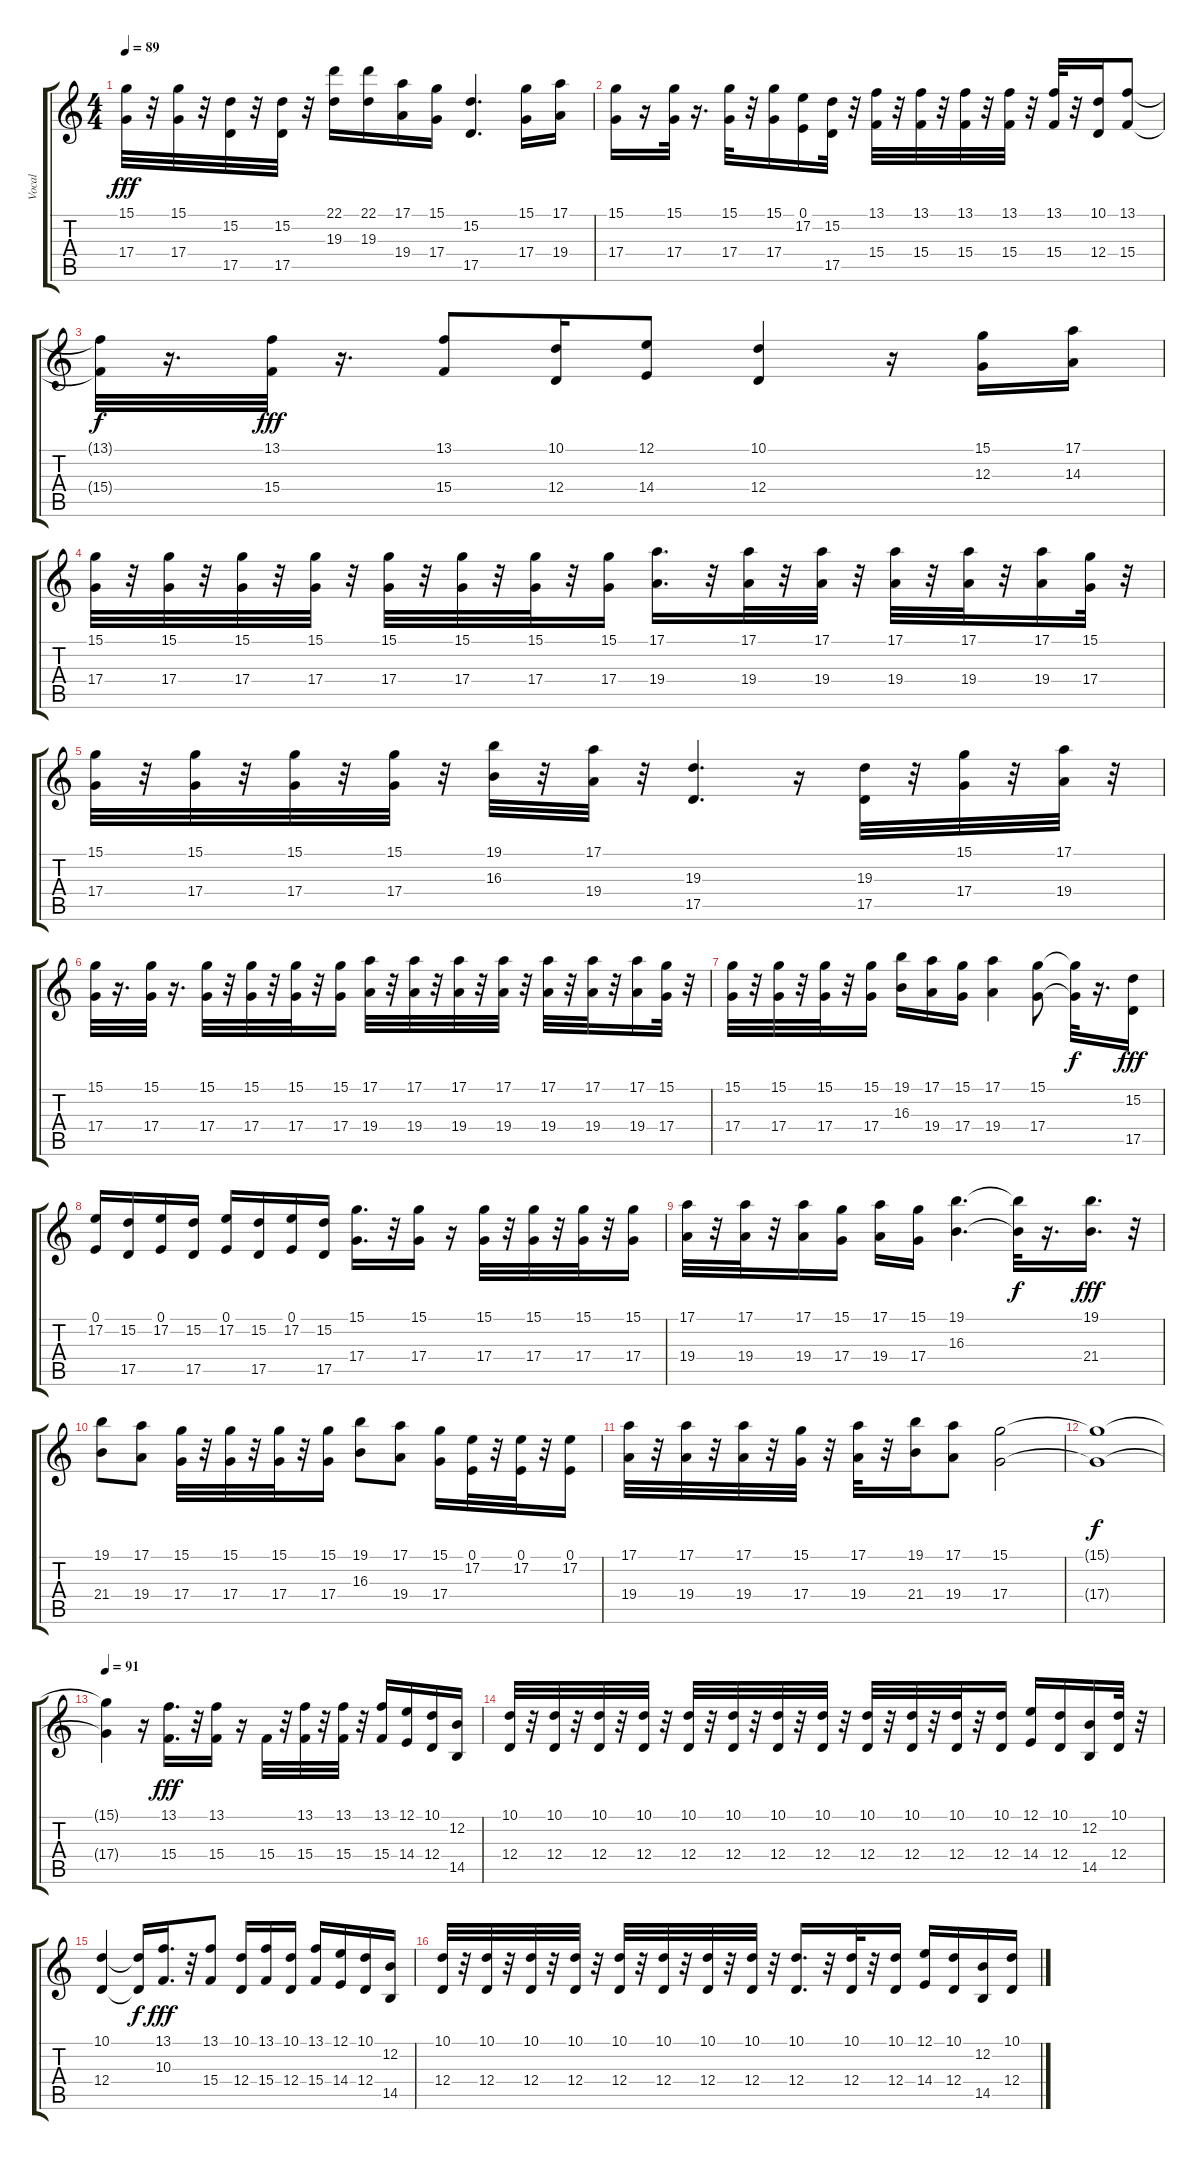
\track ("Vocal" "Vocal") {instrument synthbrass2}
\staff {score tabs}
\tuning (E4 B3 G3 D3 A2 E2) {hide}
\ts (4 4)
\tempo 89
\clef g2
\ks c
(15.1 17.4).32{dy fff} r.32 (15.1 17.4).32 r.32 (15.2 17.5).32 r.32 (15.2 17.5).32 r.32 (22.1 19.3).16 (22.1 19.3).16 (17.1 19.4).16 (15.1 17.4).16 (15.2 17.5).4{d} (15.1 17.4).16 (17.1 19.4).16 |
(15.1 17.4).16 r.16 (15.1 17.4).32 r.16{d} (15.1 17.4).32 r.32 (15.1 17.4).16 (0.1 17.2).16 (15.2 17.5).32 r.32 (13.1 15.4).32 r.32 (13.1 15.4).32 r.32 (13.1 15.4).32 r.32 (13.1 15.4).32 r.32 (13.1 15.4).32 r.32 (10.1 12.4).16 (13.1 15.4).8 |
(13.1{t} 15.4{t}).32{dy f} r.16{d} (13.1 15.4).32{dy fff} r.16{d} (13.1 15.4).8 (10.1 12.4).16 (12.1 14.4).8 (10.1 12.4).4 r.16 (15.1 12.3).16 (17.1 14.3).16 |
(15.1 17.4).32 r.32 (15.1 17.4).32 r.32 (15.1 17.4).32 r.32 (15.1 17.4).32 r.32 (15.1 17.4).32 r.32 (15.1 17.4).32 r.32 (15.1 17.4).32 r.32 (15.1 17.4).16 (17.1 19.4).16{d} r.32 (17.1 19.4).32 r.32 (17.1 19.4).32 r.32 (17.1 19.4).32 r.32 (17.1 19.4).32 r.32 (17.1 19.4).16 (15.1 17.4).32 r.32 |
(15.1 17.4).32 r.32 (15.1 17.4).32 r.32 (15.1 17.4).32 r.32 (15.1 17.4).32 r.32 (19.1 16.3).32 r.32 (17.1 19.4).32 r.32 (19.3 17.5).4{d} r.16 (19.3 17.5).32 r.32 (15.1 17.4).32 r.32 (17.1 19.4).32 r.32 |
(15.1 17.4).32 r.16{d} (15.1 17.4).32 r.16{d} (15.1 17.4).32 r.32 (15.1 17.4).32 r.32 (15.1 17.4).32 r.32 (15.1 17.4).16 (17.1 19.4).32 r.32 (17.1 19.4).32 r.32 (17.1 19.4).32 r.32 (17.1 19.4).32 r.32 (17.1 19.4).32 r.32 (17.1 19.4).32 r.32 (17.1 19.4).16 (15.1 17.4).32 r.32 |
(15.1 17.4).32 r.32 (15.1 17.4).32 r.32 (15.1 17.4).32 r.32 (15.1 17.4).16 (19.1 16.3).16 (17.1 19.4).16 (15.1 17.4).16 (17.1 19.4).4 (15.1 17.4).8 (15.1{t} 17.4{t}).32{dy f} r.16{d} (15.2 17.5).16{dy fff} |
(0.1 17.2).16 (15.2 17.5).16 (0.1 17.2).16 (15.2 17.5).16 (0.1 17.2).16 (15.2 17.5).16 (0.1 17.2).16 (15.2 17.5).16 (15.1 17.4).16{d} r.32 (15.1 17.4).16 r.16 (15.1 17.4).32 r.32 (15.1 17.4).32 r.32 (15.1 17.4).32 r.32 (15.1 17.4).16 |
(17.1 19.4).32 r.32 (17.1 19.4).32 r.32 (17.1 19.4).16 (15.1 17.4).16 (17.1 19.4).16 (15.1 17.4).16 (19.1 16.3).4{d} (19.1{t} 16.3{t}).32{dy f} r.16{d} (19.1 21.4).16{d dy fff} r.32 |
(19.1 21.4).8 (17.1 19.4).8 (15.1 17.4).32 r.32 (15.1 17.4).32 r.32 (15.1 17.4).32 r.32 (15.1 17.4).16 (19.1 16.3).8 (17.1 19.4).8 (15.1 17.4).16 (0.1 17.2).32 r.32 (0.1 17.2).32 r.32 (0.1 17.2).16 |
(17.1 19.4).32 r.32 (17.1 19.4).32 r.32 (17.1 19.4).32 r.32 (15.1 17.4).32 r.32 (17.1 19.4).32 r.32 (19.1 21.4).16 (17.1 19.4).8 (15.1 17.4).2 |
(15.1{t} 17.4{t}).1{dy f} |
\tempo 91
(15.1{t} 17.4{t}).4 r.16 (13.1 15.4).16{d dy fff volume 14} r.32 (13.1 15.4).16 r.16 15.4.32 r.32 (13.1 15.4).32 r.32 (13.1 15.4).32 r.32 (13.1 15.4).16 (12.1 14.4).16 (10.1 12.4).16 (12.2 14.5).16 |
(10.1 12.4).32 r.32 (10.1 12.4).32 r.32 (10.1 12.4).32 r.32 (10.1 12.4).32 r.32 (10.1 12.4).32 r.32 (10.1 12.4).32 r.32 (10.1 12.4).32 r.32 (10.1 12.4).32 r.32 (10.1 12.4).32 r.32 (10.1 12.4).32 r.32 (10.1 12.4).32 r.32 (10.1 12.4).16 (12.1 14.4).16 (10.1 12.4).16 (12.2 14.5).16 (10.1 12.4).32 r.32 |
(10.1 12.4).4 (10.1{t} 12.4{t}).16{dy f} (13.1 10.3).16{d dy fff} r.32 (13.1 15.4).8 (10.1 12.4).16 (13.1 15.4).16 (10.1 12.4).16 (13.1 15.4).16 (12.1 14.4).16 (10.1 12.4).16 (12.2 14.5).16 |
(10.1 12.4).32 r.32 (10.1 12.4).32 r.32 (10.1 12.4).32 r.32 (10.1 12.4).32 r.32 (10.1 12.4).32 r.32 (10.1 12.4).32 r.32 (10.1 12.4).32 r.32 (10.1 12.4).32 r.32 (10.1 12.4).16{d} r.32 (10.1 12.4).32 r.32 (10.1 12.4).16 (12.1 14.4).16 (10.1 12.4).16 (12.2 14.5).16 (10.1 12.4).16
